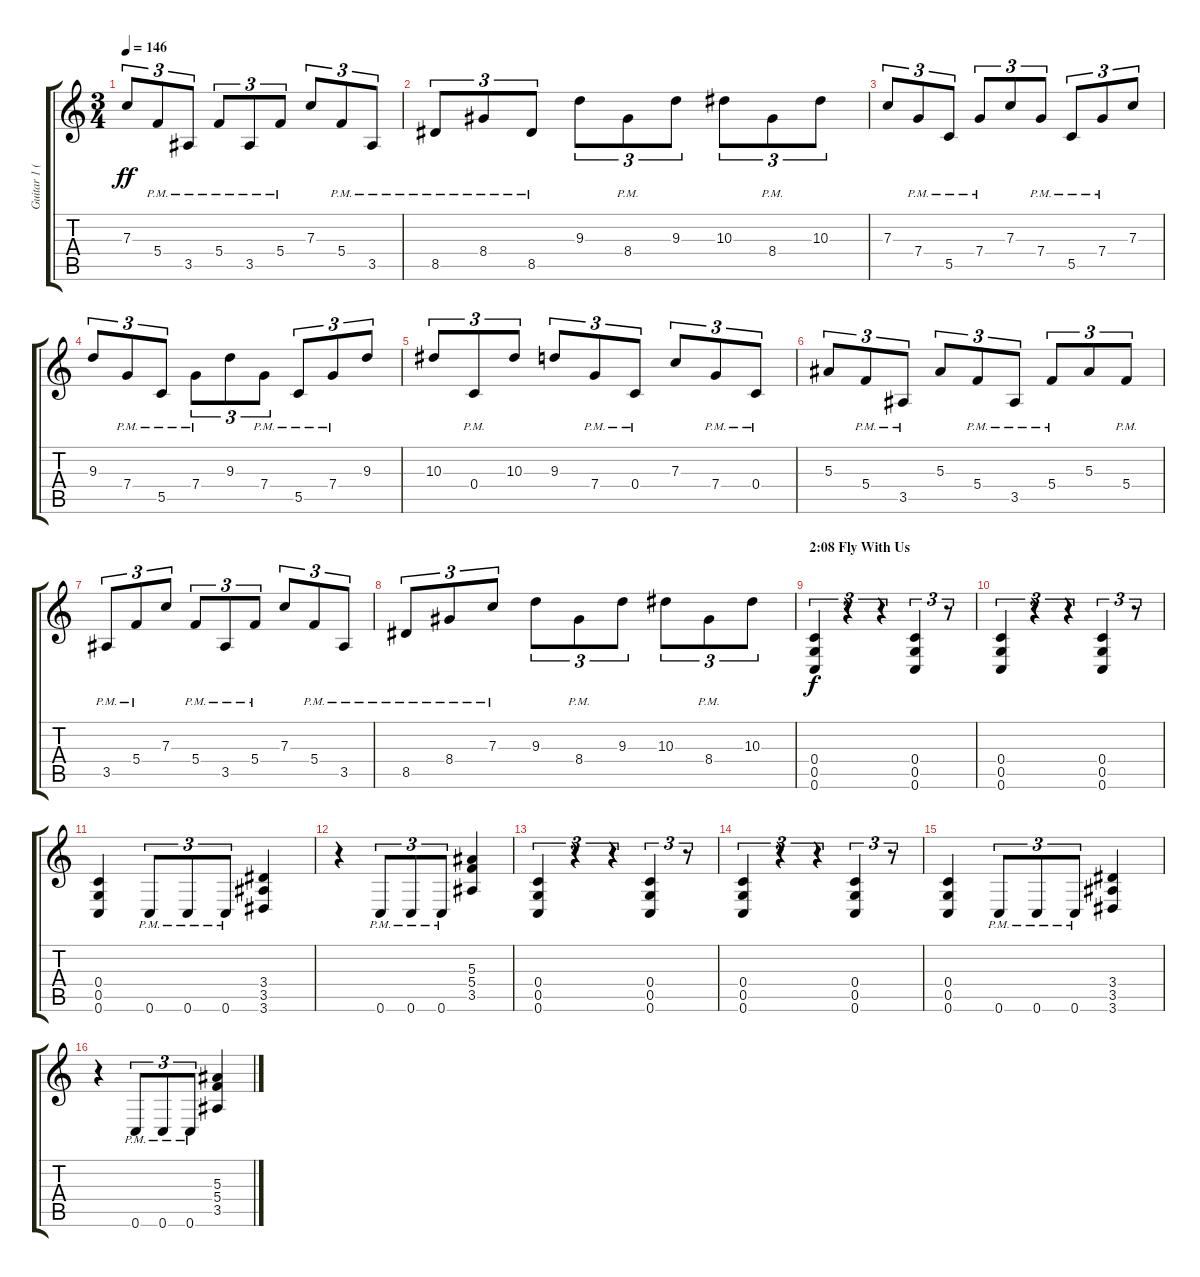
\track ("Guitar 1 (Teemu)" "Guitar 1 (") {instrument distortionguitar}
\staff {score tabs}
\tuning (D4 A3 F3 C3 G2 C2) {hide}
\ts (3 4)
\tempo 146
\clef g2
\ks c
7.3.8{tu (3 2) dy ff} 5.4{pm}.8{tu (3 2)} 3.5{pm}.8{tu (3 2)} 5.4{pm}.8{tu (3 2)} 3.5{pm}.8{tu (3 2)} 5.4{pm}.8{tu (3 2)} 7.3.8{tu (3 2)} 5.4{pm}.8{tu (3 2)} 3.5{pm}.8{tu (3 2)} |
8.5{pm}.8{tu (3 2)} 8.4{pm}.8{tu (3 2)} 8.5{pm}.8{tu (3 2)} 9.3.8{tu (3 2)} 8.4{pm}.8{tu (3 2)} 9.3.8{tu (3 2)} 10.3.8{tu (3 2)} 8.4{pm}.8{tu (3 2)} 10.3.8{tu (3 2)} |
7.3.8{tu (3 2)} 7.4{pm}.8{tu (3 2)} 5.5{pm}.8{tu (3 2)} 7.4{pm}.8{tu (3 2)} 7.3.8{tu (3 2)} 7.4{pm}.8{tu (3 2)} 5.5{pm}.8{tu (3 2)} 7.4{pm}.8{tu (3 2)} 7.3.8{tu (3 2)} |
9.3.8{tu (3 2)} 7.4{pm}.8{tu (3 2)} 5.5{pm}.8{tu (3 2)} 7.4{pm}.8{tu (3 2)} 9.3.8{tu (3 2)} 7.4{pm}.8{tu (3 2)} 5.5{pm}.8{tu (3 2)} 7.4{pm}.8{tu (3 2)} 9.3.8{tu (3 2)} |
10.3.8{tu (3 2)} 0.4{pm}.8{tu (3 2)} 10.3.8{tu (3 2)} 9.3.8{tu (3 2)} 7.4{pm}.8{tu (3 2)} 0.4{pm}.8{tu (3 2)} 7.3.8{tu (3 2)} 7.4{pm}.8{tu (3 2)} 0.4{pm}.8{tu (3 2)} |
5.3.8{tu (3 2)} 5.4{pm}.8{tu (3 2)} 3.5{pm}.8{tu (3 2)} 5.3.8{tu (3 2)} 5.4{pm}.8{tu (3 2)} 3.5{pm}.8{tu (3 2)} 5.4{pm}.8{tu (3 2)} 5.3.8{tu (3 2)} 5.4{pm}.8{tu (3 2)} |
3.5{pm}.8{tu (3 2)} 5.4{pm}.8{tu (3 2)} 7.3.8{tu (3 2)} 5.4{pm}.8{tu (3 2)} 3.5{pm}.8{tu (3 2)} 5.4{pm}.8{tu (3 2)} 7.3.8{tu (3 2)} 5.4{pm}.8{tu (3 2)} 3.5{pm}.8{tu (3 2)} |
8.5{pm}.8{tu (3 2)} 8.4{pm}.8{tu (3 2)} 7.3{pm}.8{tu (3 2)} 9.3.8{tu (3 2)} 8.4{pm}.8{tu (3 2)} 9.3.8{tu (3 2)} 10.3.8{tu (3 2)} 8.4{pm}.8{tu (3 2)} 10.3.8{tu (3 2)} |
\section ("" "2:08 Fly With Us")
(0.4 0.5 0.6).4{tu (3 2) dy f} r.4{tu (3 2)} r.4{tu (3 2)} (0.4 0.5 0.6).4{tu (3 2)} r.8{tu (3 2)} |
(0.4 0.5 0.6).4{tu (3 2)} r.4{tu (3 2)} r.4{tu (3 2)} (0.4 0.5 0.6).4{tu (3 2)} r.8{tu (3 2)} |
(0.4 0.5 0.6).4 0.6{pm}.8{tu (3 2)} 0.6{pm}.8{tu (3 2)} 0.6{pm}.8{tu (3 2)} (3.4 3.5 3.6).4 |
r.4 0.6{pm}.8{tu (3 2)} 0.6{pm}.8{tu (3 2)} 0.6{pm}.8{tu (3 2)} (5.3 5.4 3.5).4 |
(0.4 0.5 0.6).4{tu (3 2)} r.4{tu (3 2)} r.4{tu (3 2)} (0.4 0.5 0.6).4{tu (3 2)} r.8{tu (3 2)} |
(0.4 0.5 0.6).4{tu (3 2)} r.4{tu (3 2)} r.4{tu (3 2)} (0.4 0.5 0.6).4{tu (3 2)} r.8{tu (3 2)} |
(0.4 0.5 0.6).4 0.6{pm}.8{tu (3 2)} 0.6{pm}.8{tu (3 2)} 0.6{pm}.8{tu (3 2)} (3.4 3.5 3.6).4 |
r.4 0.6{pm}.8{tu (3 2)} 0.6{pm}.8{tu (3 2)} 0.6{pm}.8{tu (3 2)} (5.3 5.4 3.5).4
